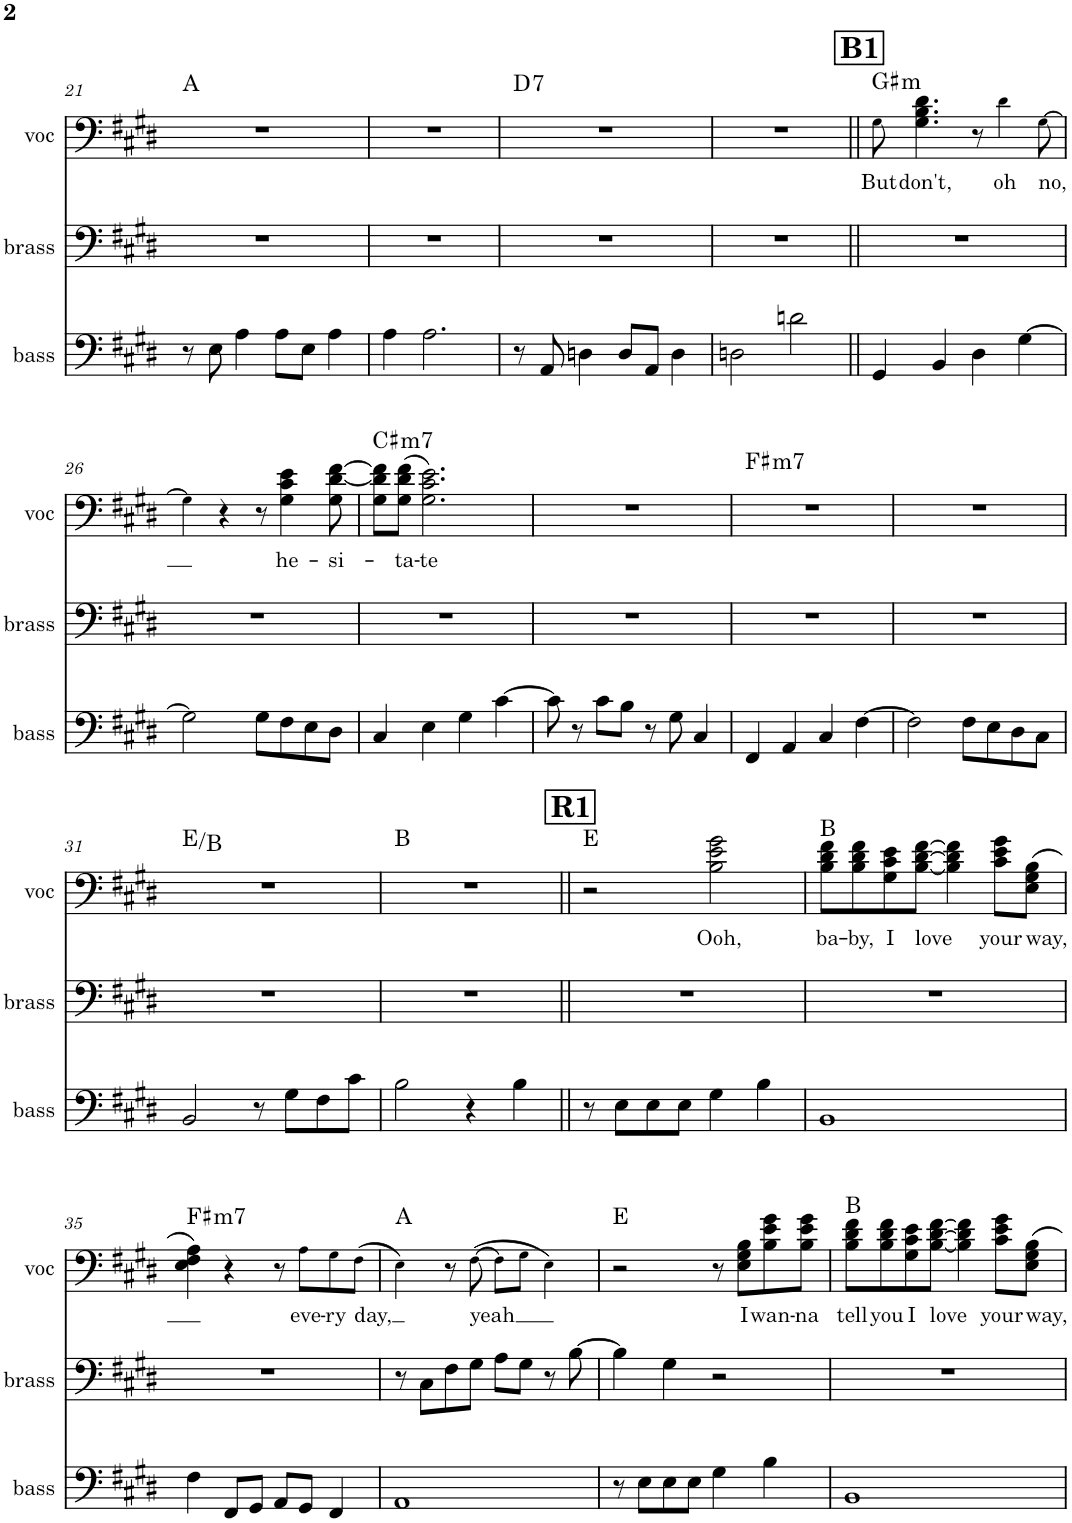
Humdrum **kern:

**kern	**kern	**kern	**text	**harte
*part3	*part2	*part1	*part1	*part1
*staff3	*staff2	*staff1	*staff1	*
*I"bass	*I"brass	*I"voc	*	*
*I'bass	*I'brass	*I'voc	*	*
!!LO:PB:g=z
*clefF4	*clefF4	*clefF4	*	*
*k[f#c#g#d#]	*k[f#c#g#d#]	*k[f#c#g#d#]	*	*
*M4/4	*M4/4	*M4/4	*	*
=21	=21	=21	=21	=21
8r	1r	1r	.	A:maj
8E\	.	.	.	.
4A\	.	.	.	.
8A\L	.	.	.	.
8E\J	.	.	.	.
4A\	.	.	.	.
=22	=22	=22	=22	=22
!	!	!	!	!LO:H:kt=N.C.
4A\	1r	1r	.	N
2.A\	.	.	.	.
=23	=23	=23	=23	=23
!	!	!	!	!LO:H:kt=7
8r	1r	1r	.	D:7
8AA/	.	.	.	.
4Dn\	.	.	.	.
8D/L	.	.	.	.
8AA/J	.	.	.	.
4D\	.	.	.	.
=24	=24	=24	=24	=24
!	!	!	!	!LO:H:kt=N.C.
2Dn\	1r	1r	.	N
2dn\	.	.	.	.
!!LO:REH:place=s1:a:B:cj:fs=14:t=B1
=25||	=25||	=25||	=25||	=25||
!	!	!	!LO:LY:b	!LO:H:kt=m
4GG#/	1r	8G#!\	But	G#:min
!	!	!	!LO:LY:b	!
.	.	4.G#\ 4.B\ 4.d#\	don't,	.
4BB/	.	.	.	.
4D#\	.	8r	.	.
!	!	!	!LO:LY:b	!
.	.	4d#!\	oh	.
[4G#\	.	.	.	.
!	!	!	!LO:LY:b	!
.	.	[8G#!\	no,	.
!!LO:LB:g=z
=26	=26	=26	=26	=26
!	!	!	!	!LO:H:kt=N.C.
2G#\]	1r	4G#!\]	.	N
.	.	4r	.	.
8G#\L	.	8r	.	.
!	!	!	!LO:LY:b	!
8F#\	.	4G#\ 4c#\ 4e\	he-	.
8E\	.	.	.	.
!	!	!	!LO:LY:b	!
8D#\J	.	8G#\ [8d#\ [8f#\	-si-	.
=27	=27	=27	=27	=27
!	!	!	!	!LO:H:kt=m7
4C#/	1r	8G#\ 8d#\] 8f#\]L	.	C#:min7
!	!	!	!LO:LY:b	!
.	.	(8G#\ 8d#\ 8f#\J	-ta-	.
!	!	!	!LO:LY:b	!
4E\	.	2.G#\ 2.c#\ 2.e\)	-te	.
4G#\	.	.	.	.
[4c#\	.	.	.	.
=28	=28	=28	=28	=28
!	!	!	!	!LO:H:kt=N.C.
8c#\]	1r	1r	.	N
8r	.	.	.	.
8c#\L	.	.	.	.
8B\J	.	.	.	.
8r	.	.	.	.
8G#\	.	.	.	.
4C#/	.	.	.	.
=29	=29	=29	=29	=29
!	!	!	!	!LO:H:kt=m7
4FF#/	1r	1r	.	F#:min7
4AA/	.	.	.	.
4C#/	.	.	.	.
[4F#\	.	.	.	.
=30	=30	=30	=30	=30
!	!	!	!	!LO:H:kt=N.C.
2F#\]	1r	1r	.	N
8F#\L	.	.	.	.
8E\	.	.	.	.
8D#\	.	.	.	.
8C#\J	.	.	.	.
!!LO:LB:g=z
=31	=31	=31	=31	=31
2BB/	1r	1r	.	E:maj/5
8r	.	.	.	.
8G#\L	.	.	.	.
8F#\	.	.	.	.
8c#\J	.	.	.	.
=32	=32	=32	=32	=32
2B\	1r	1r	.	B:maj
4r	.	.	.	.
4B\	.	.	.	.
!!LO:REH:place=s1:a:B:cj:fs=14:t=R1
=33||	=33||	=33||	=33||	=33||
8r	1r	2r	.	E:maj
8E\L	.	.	.	.
8E\	.	.	.	.
8E\J	.	.	.	.
!	!	!	!LO:LY:b	!
4G#\	.	2B\ 2e\ 2g#\	Ooh,	.
4B\	.	.	.	.
=34	=34	=34	=34	=34
!	!	!	!LO:LY:b	!
1BB	1r	8B\ 8d#\ 8f#\L	ba-	B:maj
!	!	!	!LO:LY:b	!
.	.	8B\ 8d#\ 8f#\	-by,	.
!	!	!	!LO:LY:b	!
.	.	8G#\ 8c#\ 8e\	I	.
!	!	!	!LO:LY:b	!
.	.	[8B\ [8d#\ [8f#\J	love	.
.	.	4B\] 4d#\] 4f#\]	.	.
!	!	!	!LO:LY:b	!
.	.	8c#\ 8e\ 8g#\L	your	.
!	!	!	!LO:LY:b	!
.	.	(8E\ 8G#\ 8B\J	way,	.
!!LO:LB:g=z
=35	=35	=35	=35	=35
!	!	!	!	!LO:H:kt=m7
4F#\	1r	4E\ 4F#\ 4A\)	.	F#:min7
8FF#/L	.	4r	.	.
8GG#/J	.	.	.	.
8AA/L	.	8r	.	.
!	!	!	!LO:LY:b	!
8GG#/J	.	8A!\L	eve-	.
!	!	!	!LO:LY:b	!
4FF#/	.	8G#!\	-ry	.
!	!	!	!LO:LY:b	!
.	.	(8F#!\J	day,	.
=36	=36	=36	=36	=36
1AA	8r	4E!\)	.	A:maj
.	8C#\L	.	.	.
.	8F#\	8r	.	.
!	!	!	!LO:LY:b	!
.	8G#\J	([8F#!\	yeah	.
.	8A\L	8F#!\L]	.	.
.	8G#\J	8G#!\J	.	.
.	8r	4E!\)	.	.
.	[8B\	.	.	.
=37	=37	=37	=37	=37
8r	4B\]	2r	.	E:maj
8E\L	.	.	.	.
8E\	4G#\	.	.	.
8E\J	.	.	.	.
4G#\	2r	8r	.	.
!	!	!	!LO:LY:b	!
.	.	8E\ 8G#\ 8B\L	I	.
!	!	!	!LO:LY:b	!
4B\	.	8B\ 8e\ 8g#\	wan-	.
!	!	!	!LO:LY:b	!
.	.	8B\ 8e\ 8g#\J	-na	.
=38	=38	=38	=38	=38
!	!	!	!LO:LY:b	!
1BB	1r	8B\ 8d#\ 8f#\L	tell	B:maj
!	!	!	!LO:LY:b	!
.	.	8B\ 8d#\ 8f#\	you	.
!	!	!	!LO:LY:b	!
.	.	8G#\ 8c#\ 8e\	I	.
!	!	!	!LO:LY:b	!
.	.	[8B\ [8d#\ [8f#\J	love	.
.	.	4B\] 4d#\] 4f#\]	.	.
!	!	!	!LO:LY:b	!
.	.	8c#\ 8e\ 8g#\L	your	.
!	!	!	!LO:LY:b	!
.	.	8E\ 8G#\ 8B\J	way,	.
=	=	=	=	=
*-	*-	*-	*-	*-
